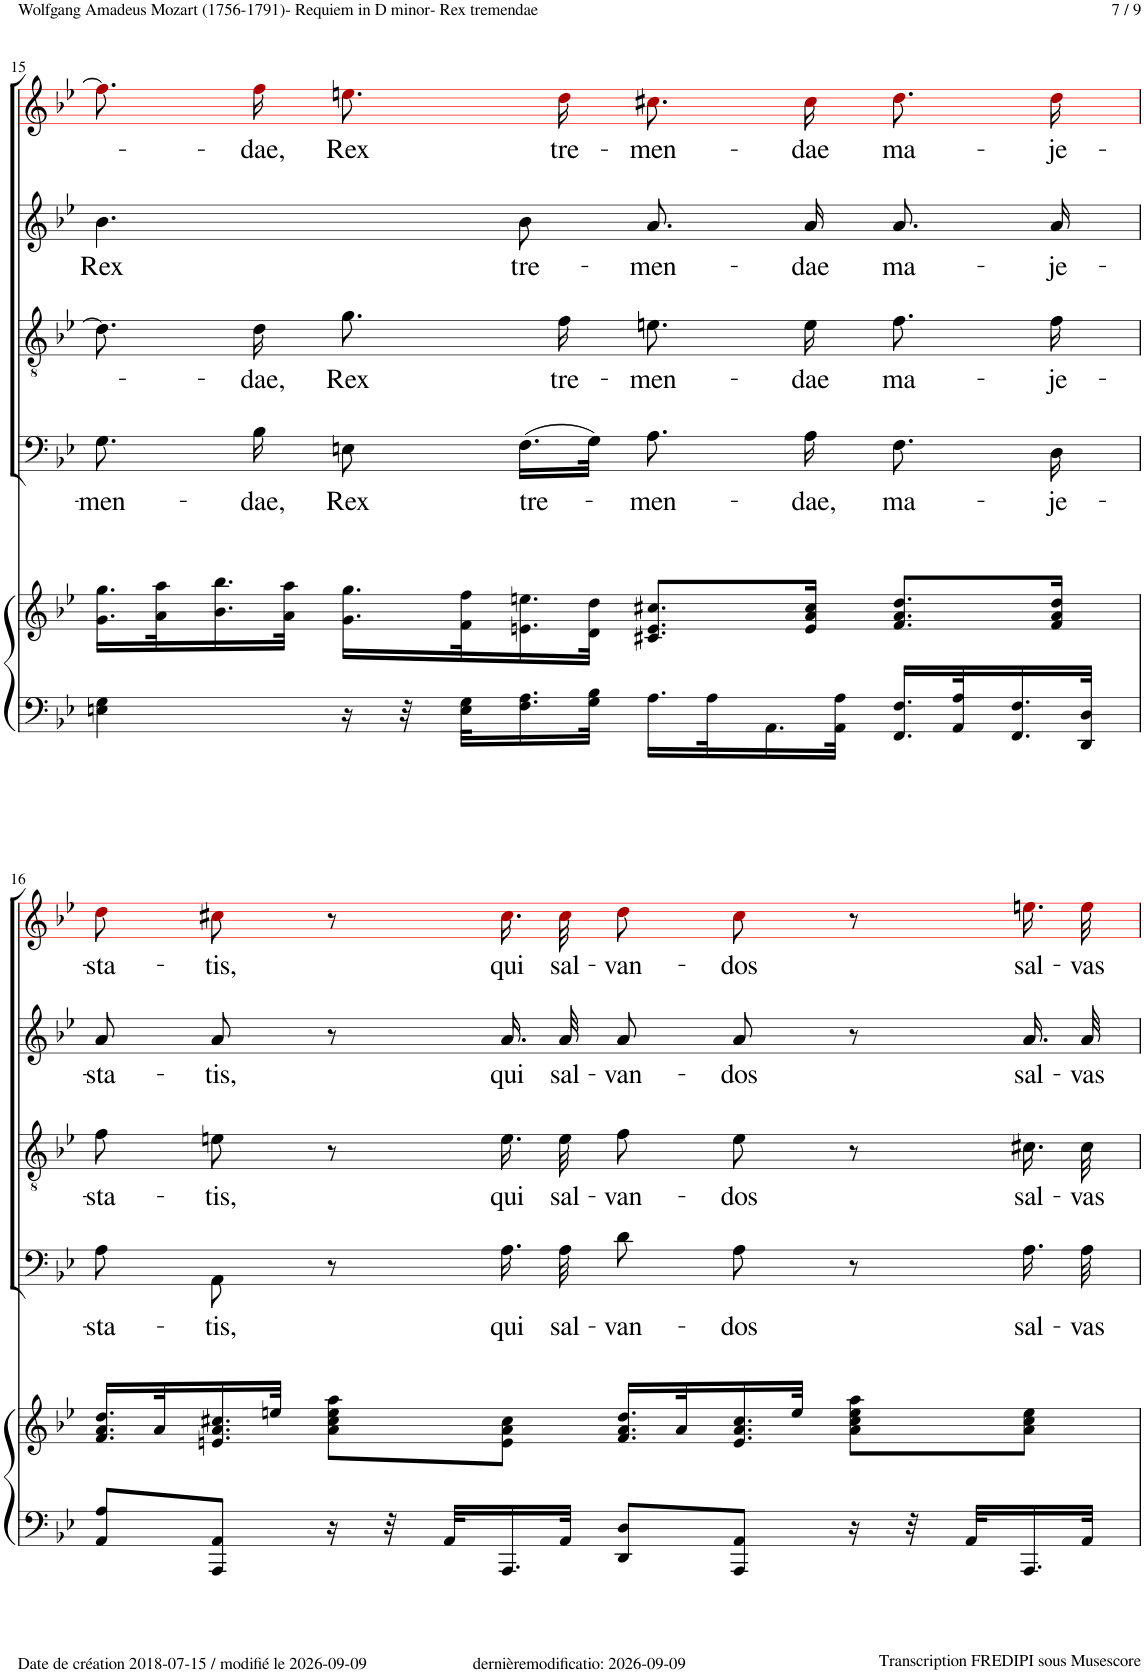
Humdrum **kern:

**kern	**kern	**kern	**text	**kern	**text	**kern	**text	**kern	**text
*part5	*part5	*part4	*part4	*part3	*part3	*part2	*part2	*part1	*part1
*staff6	*staff5	*staff4	*staff4	*staff3	*staff3	*staff2	*staff2	*staff1	*staff1
*I"Piano	*	*I"Bass	*	*I"Tenor	*	*I"Alto	*	*I"Soprano	*
*I'Pno	*	*	*	*	*	*	*	*	*
!!LO:PB:g=z
*clefF4	*clefG2	*clefF4	*	*clefGv2	*	*clefG2	*	*clefG2	*
*	*	*	*	*	*	*	*	*ITrd1c2	*
*k[b-e-]	*k[b-e-]	*k[b-e-]	*	*k[b-e-]	*	*k[b-e-]	*	*k[b-e-]	*
*M8/8	*M8/8	*M8/8	*	*M8/8	*	*M8/8	*	*M8/8	*
*met(c)	*met(c)	*met(c)	*	*met(c)	*	*met(c)	*	*met(c)	*
=15	=15	=15	=15	=15	=15	=15	=15	=15	=15
!	!	!	!LO:LY:b	!	!	!	!LO:LY:b	!	!
4En\ 4G\	16.g\ 16.gg\LL	8.G!\	-men-	8.d!\L]	.	4.b-!\	Rex	8.ff!i\L]	.
.	32a\ 32aa\K	.	.	.	.	.	.	.	.
.	16.b-\ 16.bb-\	.	.	.	.	.	.	.	.
!	!	!	!LO:LY:b	!	!LO:LY:b	!	!	!	!LO:LY:b
.	.	16B-!\	-dae,	16d!\K	-dae,	.	.	16ff!i\K	-dae,
.	32a\ 32aa\JJk	.	.	.	.	.	.	.	.
!	!	!	!LO:LY:b	!	!LO:LY:b	!	!	!	!LO:LY:b
16r	16.g\ 16.gg\LL	8En!\	Rex	8.g!\	Rex	.	.	8.een!i\	Rex
32r	.	.	.	.	.	.	.	.	.
32E\ 32G\KLL	32f\ 32ff\K	.	.	.	.	.	.	.	.
!	!	!	!LO:LY:b	!	!	!	!LO:LY:b	!	!
16.F\ 16.A\	16.en\ 16.een\	(16.F!\LL	tre-	.	.	8b-!/L	tre-	.	.
!	!	!	!	!	!LO:LY:b	!	!	!	!LO:LY:b
.	.	.	.	16f!\K	tre-	.	.	16dd!i\K	tre-
32G\ 32B-\JJk	32d\ 32dd\JJk	32G!\JJk)	.	.	.	.	.	.	.
!	!	!	!LO:LY:b	!	!LO:LY:b	!	!LO:LY:b	!	!LO:LY:b
16.A\LL	8.c#X/ 8.e/ 8.cc#X/L	8.A!\	-men-	8.en!\	-men-	8.a!/	-men-	8.cc#X!i\	-men-
32A\K	.	.	.	.	.	.	.	.	.
16.AA\	.	.	.	.	.	.	.	.	.
!	!	!	!LO:LY:b	!	!LO:LY:b	!	!LO:LY:b	!	!LO:LY:b
.	16e/ 16a/ 16cc#/Jk	16A!\	-dae,	16e!\K	-dae	16a!/K	-dae	16cc#!i\K	-dae
32AA\ 32A\JJk	.	.	.	.	.	.	.	.	.
!	!	!	!LO:LY:b	!	!LO:LY:b	!	!LO:LY:b	!	!LO:LY:b
16.FF/ 16.F/LL	8.f/ 8.a/ 8.dd/L	8.F!\	ma-	8.f!\	ma-	8.a!/	ma-	8.dd!i\	ma-
32AA/ 32A/K	.	.	.	.	.	.	.	.	.
16.FF/ 16.F/	.	.	.	.	.	.	.	.	.
!	!	!	!LO:LY:b	!	!LO:LY:b	!	!LO:LY:b	!	!LO:LY:b
.	16f/ 16a/ 16dd/Jk	16D!\	-je-	16f!\Jk	-je-	16a!/Jk	-je-	16dd!i\Jk	-je-
32DD/ 32D/JJk	.	.	.	.	.	.	.	.	.
!!LO:LB:g=z
=16	=16	=16	=16	=16	=16	=16	=16	=16	=16
!	!	!	!LO:LY:b	!	!LO:LY:b	!	!LO:LY:b	!	!LO:LY:b
8AA/ 8A/L	16.f/ 16.a/ 16.dd/LL	8A!\	-sta-	8f!\L	-sta-	8a!/L	-sta-	8dd!i\L	-sta-
.	32a/K	.	.	.	.	.	.	.	.
!	!	!	!LO:LY:b	!	!LO:LY:b	!	!LO:LY:b	!	!LO:LY:b
8AAA/ 8AA/J	16.en/ 16.a/ 16.cc#X/	8AA!\	-tis,	8en!\J	-tis,	8a!/J	-tis,	8cc#X!i\J	-tis,
.	32een/JJk	.	.	.	.	.	.	.	.
16r	8a\ 8cc#\ 8ee\ 8aa\L	8r	.	8r	.	8r	.	8r	.
32r	.	.	.	.	.	.	.	.	.
32AA/KLL	.	.	.	.	.	.	.	.	.
!	!	!	!LO:LY:b	!	!LO:LY:b	!	!LO:LY:b	!	!LO:LY:b
16.AAA/	8e\ 8a\ 8cc#\J	16.A!\	qui	16.e!\LL	qui	16.a!/LL	qui	16.cc#!i\LL	qui
!	!	!	!LO:LY:b	!	!LO:LY:b	!	!LO:LY:b	!	!LO:LY:b
32AA/JJk	.	32A!\	sal-	32e!\Jk	sal-	32a!/Jk	sal-	32cc#!i\Jk	sal-
!	!	!	!LO:LY:b	!	!LO:LY:b	!	!LO:LY:b	!	!LO:LY:b
8DD/ 8D/L	16.f/ 16.a/ 16.dd/LL	8d!\	-van-	8f!\	-van-	8a!/	-van-	8dd!i\	-van-
.	32a/K	.	.	.	.	.	.	.	.
!	!	!	!LO:LY:b	!	!LO:LY:b	!	!LO:LY:b	!	!LO:LY:b
8AAA/ 8AA/J	16.e/ 16.a/ 16.cc#/	8A!\	-dos	8e!\J	-dos	8a!/J	-dos	8cc#!i\J	-dos
.	32ee/JJk	.	.	.	.	.	.	.	.
16r	8a\ 8cc#\ 8ee\ 8aa\L	8r	.	8r	.	8r	.	8r	.
32r	.	.	.	.	.	.	.	.	.
32AA/KLL	.	.	.	.	.	.	.	.	.
!	!	!	!LO:LY:b	!	!LO:LY:b	!	!LO:LY:b	!	!LO:LY:b
16.AAA/	8a\ 8cc#\ 8ee\J	16.A!\	sal-	16.c#X!\LL	sal-	16.a!/LL	sal-	16.een!i\LL	sal-
!	!	!	!LO:LY:b	!	!LO:LY:b	!	!LO:LY:b	!	!LO:LY:b
32AA/JJk	.	32A!\	-vas	32c#!\JJk	-vas	32a!/JJk	-vas	32ee!i\JJk	-vas
=	=	=	=	=	=	=	=	=	=
*-	*-	*-	*-	*-	*-	*-	*-	*-	*-
